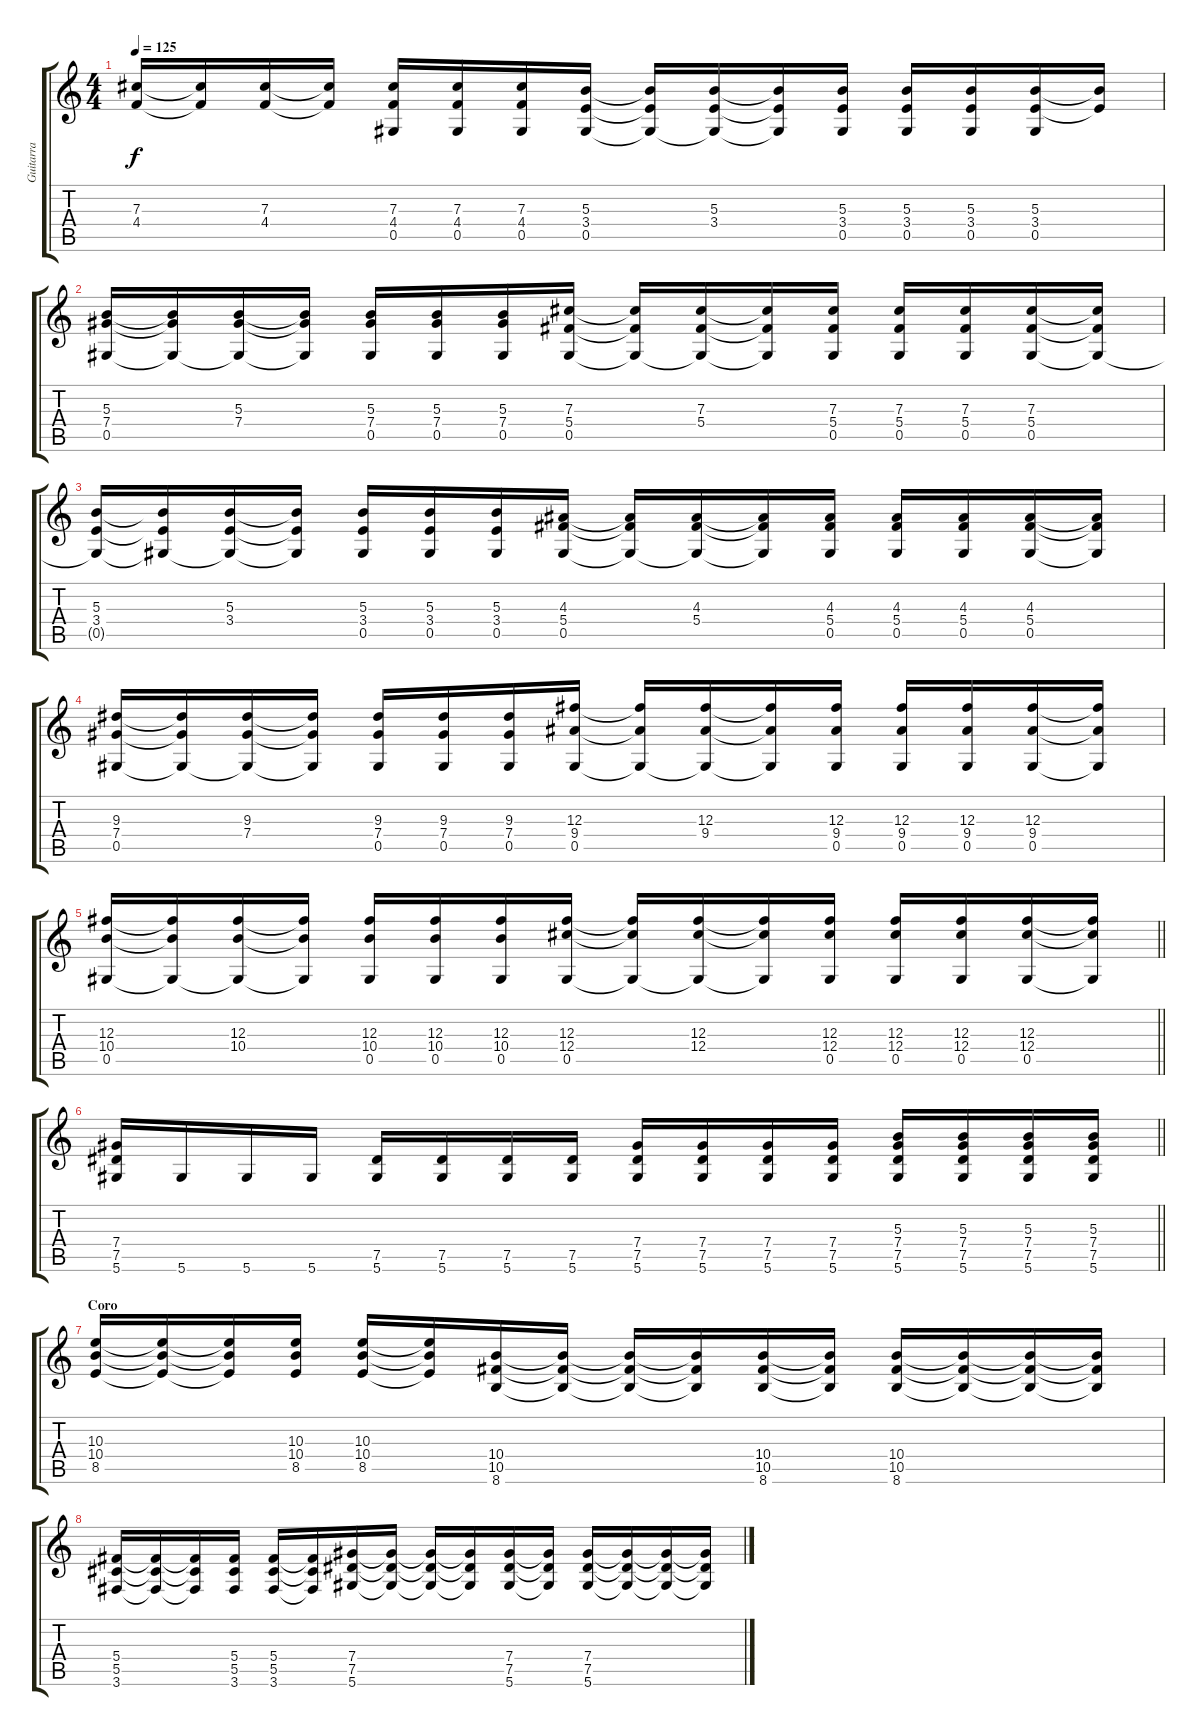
\track ("Guitarra" "Guitarra") {instrument distortionguitar}
\staff {score tabs}
\tuning (Eb4 Bb3 Gb3 Db3 Ab2 Eb2) {hide}
\ts (4 4)
\tempo 125
\clef g2
\ks c
(7.3 4.4).16{dy f} (7.3{t} 4.4{t}).16 (7.3 4.4).16 (7.3{t} 4.4{t}).16 (7.3 4.4 0.5).16 (7.3 4.4 0.5).16 (7.3 4.4 0.5).16 (5.3 3.4 0.5).16 (5.3{t} 3.4{t} 0.5{t}).16 (5.3 3.4 0.5{t}).16 (5.3{t} 3.4{t} 0.5{t}).16 (5.3 3.4 0.5).16 (5.3 3.4 0.5).16 (5.3 3.4 0.5).16 (5.3 3.4 0.5).16 (5.3{t} 3.4{t}).16 |
(5.3 7.4 0.5).16 (5.3{t} 7.4{t} 0.5{t}).16 (5.3 7.4 0.5{t}).16 (5.3{t} 7.4{t} 0.5{t}).16 (5.3 7.4 0.5).16 (5.3 7.4 0.5).16 (5.3 7.4 0.5).16 (7.3 5.4 0.5).16 (7.3{t} 5.4{t} 0.5{t}).16 (7.3 5.4 0.5{t}).16 (7.3{t} 5.4{t} 0.5{t}).16 (7.3 5.4 0.5).16 (7.3 5.4 0.5).16 (7.3 5.4 0.5).16 (7.3 5.4 0.5).16 (7.3{t} 5.4{t} 0.5{t}).16 |
(5.3 3.4 0.5{t}).16 (5.3{t} 3.4{t} 0.5{t}).16 (5.3 3.4 0.5{t}).16 (5.3{t} 3.4{t} 0.5{t}).16 (5.3 3.4 0.5).16 (5.3 3.4 0.5).16 (5.3 3.4 0.5).16 (4.3 5.4 0.5).16 (4.3{t} 5.4{t} 0.5{t}).16 (4.3 5.4 0.5{t}).16 (4.3{t} 5.4{t} 0.5{t}).16 (4.3 5.4 0.5).16 (4.3 5.4 0.5).16 (4.3 5.4 0.5).16 (4.3 5.4 0.5).16 (4.3{t} 5.4{t} 0.5{t}).16 |
(9.3 7.4 0.5).16 (9.3{t} 7.4{t} 0.5{t}).16 (9.3 7.4 0.5{t}).16 (9.3{t} 7.4{t} 0.5{t}).16 (9.3 7.4 0.5).16 (9.3 7.4 0.5).16 (9.3 7.4 0.5).16 (12.3 9.4 0.5).16 (12.3{t} 9.4{t} 0.5{t}).16 (12.3 9.4 0.5{t}).16 (12.3{t} 9.4{t} 0.5{t}).16 (12.3 9.4 0.5).16 (12.3 9.4 0.5).16 (12.3 9.4 0.5).16 (12.3 9.4 0.5).16 (12.3{t} 9.4{t} 0.5{t}).16 |
\barLineRight lightlight
(12.3 10.4 0.5).16 (12.3{t} 10.4{t} 0.5{t}).16 (12.3 10.4 0.5{t}).16 (12.3{t} 10.4{t} 0.5{t}).16 (12.3 10.4 0.5).16 (12.3 10.4 0.5).16 (12.3 10.4 0.5).16 (12.3 12.4 0.5).16 (12.3{t} 12.4{t} 0.5{t}).16 (12.3 12.4 0.5{t}).16 (12.3{t} 12.4{t} 0.5{t}).16 (12.3 12.4 0.5).16 (12.3 12.4 0.5).16 (12.3 12.4 0.5).16 (12.3 12.4 0.5).16 (12.3{t} 12.4{t} 0.5{t}).16 |
\barLineRight lightlight
(7.4 7.5 5.6).16 5.6.16 5.6.16 5.6.16 (7.5 5.6).16 (7.5 5.6).16 (7.5 5.6).16 (7.5 5.6).16 (7.4 7.5 5.6).16 (7.4 7.5 5.6).16 (7.4 7.5 5.6).16 (7.4 7.5 5.6).16 (5.3 7.4 7.5 5.6).16 (5.3 7.4 7.5 5.6).16 (5.3 7.4 7.5 5.6).16 (5.3 7.4 7.5 5.6).16 |
\section ("" "Coro")
(10.3 10.4 8.5).16 (10.3{t} 10.4{t} 8.5{t}).16 (10.3{t} 10.4{t} 8.5{t}).16 (10.3 10.4 8.5).16 (10.3 10.4 8.5).16 (10.3{t} 10.4{t} 8.5{t}).16 (10.4 10.5 8.6).16 (10.4{t} 10.5{t} 8.6{t}).16 (10.4{t} 10.5{t} 8.6{t}).16 (10.4{t} 10.5{t} 8.6{t}).16 (10.4 10.5 8.6).16 (10.4{t} 10.5{t} 8.6{t}).16 (10.4 10.5 8.6).16 (10.4{t} 10.5{t} 8.6{t}).16 (10.4{t} 10.5{t} 8.6{t}).16 (10.4{t} 10.5{t} 8.6{t}).16 |
(5.4 5.5 3.6).16 (5.4{t} 5.5{t} 3.6{t}).16 (5.4{t} 5.5{t} 3.6{t}).16 (5.4 5.5 3.6).16 (5.4 5.5 3.6).16 (5.4{t} 5.5{t} 3.6{t}).16 (7.4 7.5 5.6).16 (7.4{t} 7.5{t} 5.6{t}).16 (7.4{t} 7.5{t} 5.6{t}).16 (7.4{t} 7.5{t} 5.6{t}).16 (7.4 7.5 5.6).16 (7.4{t} 7.5{t} 5.6{t}).16 (7.4 7.5 5.6).16 (7.4{t} 7.5{t} 5.6{t}).16 (7.4{t} 7.5{t} 5.6{t}).16 (7.4{t} 7.5{t} 5.6{t}).16
